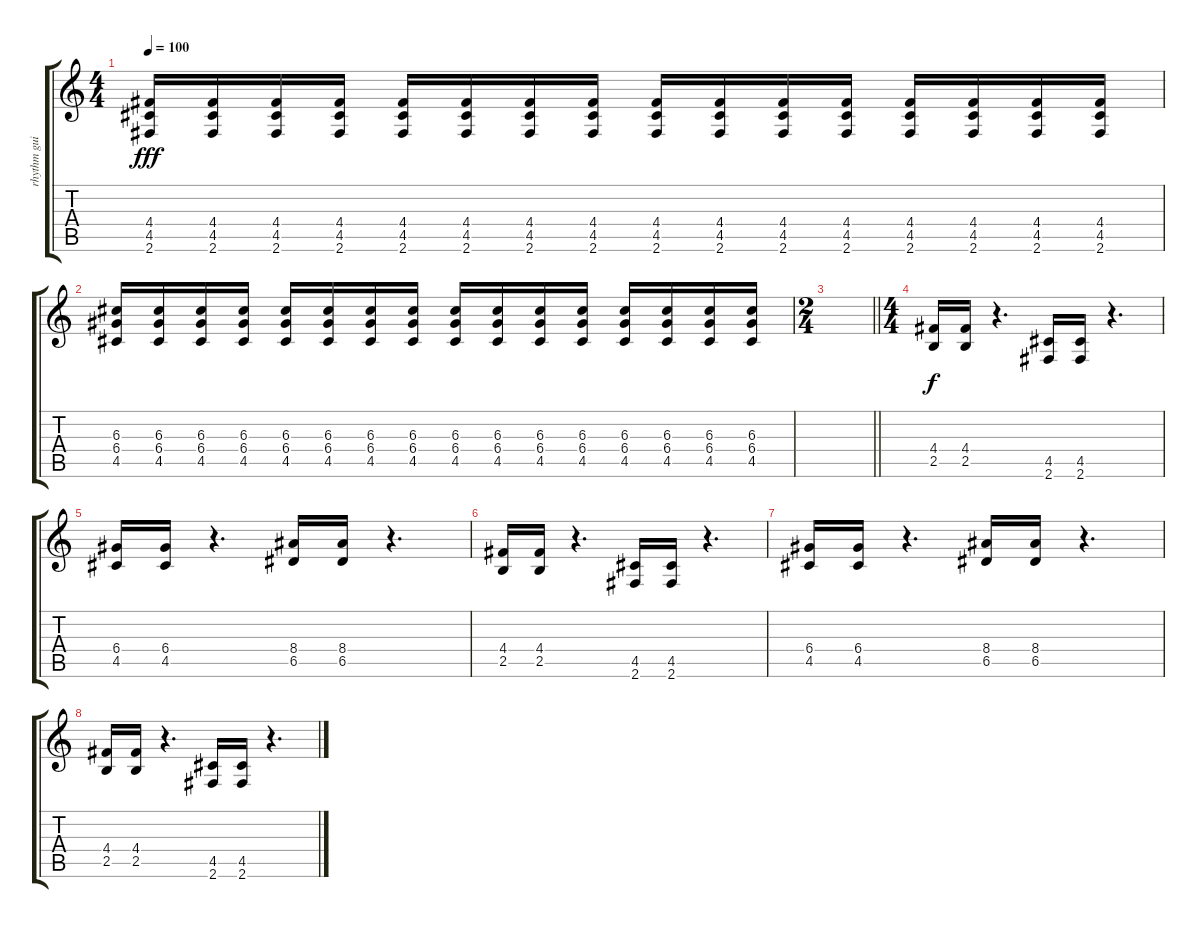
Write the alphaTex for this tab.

\track ("rhythm guitar 1" "rhythm gui") {instrument overdrivenguitar}
\staff {score tabs}
\tuning (E4 B3 G3 D3 A2 E2) {hide}
\ts (4 4)
\tempo 100
\clef g2
\ks c
(4.4 4.5 2.6).16{dy fff} (4.4 4.5 2.6).16 (4.4 4.5 2.6).16 (4.4 4.5 2.6).16 (4.4 4.5 2.6).16 (4.4 4.5 2.6).16 (4.4 4.5 2.6).16 (4.4 4.5 2.6).16 (4.4 4.5 2.6).16 (4.4 4.5 2.6).16 (4.4 4.5 2.6).16 (4.4 4.5 2.6).16 (4.4 4.5 2.6).16 (4.4 4.5 2.6).16 (4.4 4.5 2.6).16 (4.4 4.5 2.6).16 |
(6.3 6.4 4.5).16 (6.3 6.4 4.5).16 (6.3 6.4 4.5).16 (6.3 6.4 4.5).16 (6.3 6.4 4.5).16 (6.3 6.4 4.5).16 (6.3 6.4 4.5).16 (6.3 6.4 4.5).16 (6.3 6.4 4.5).16 (6.3 6.4 4.5).16 (6.3 6.4 4.5).16 (6.3 6.4 4.5).16 (6.3 6.4 4.5).16 (6.3 6.4 4.5).16 (6.3 6.4 4.5).16 (6.3 6.4 4.5).16 |
\ts (2 4)
\barLineRight lightlight
|
\ts (4 4)
(4.4 2.5).16{dy f} (4.4 2.5).16 r.4{d} (4.5 2.6).16 (4.5 2.6).16 r.4{d} |
(6.4 4.5).16 (6.4 4.5).16 r.4{d} (8.4 6.5).16 (8.4 6.5).16 r.4{d} |
(4.4 2.5).16 (4.4 2.5).16 r.4{d} (4.5 2.6).16 (4.5 2.6).16 r.4{d} |
(6.4 4.5).16 (6.4 4.5).16 r.4{d} (8.4 6.5).16 (8.4 6.5).16 r.4{d} |
(4.4 2.5).16 (4.4 2.5).16 r.4{d} (4.5 2.6).16 (4.5 2.6).16 r.4{d}
